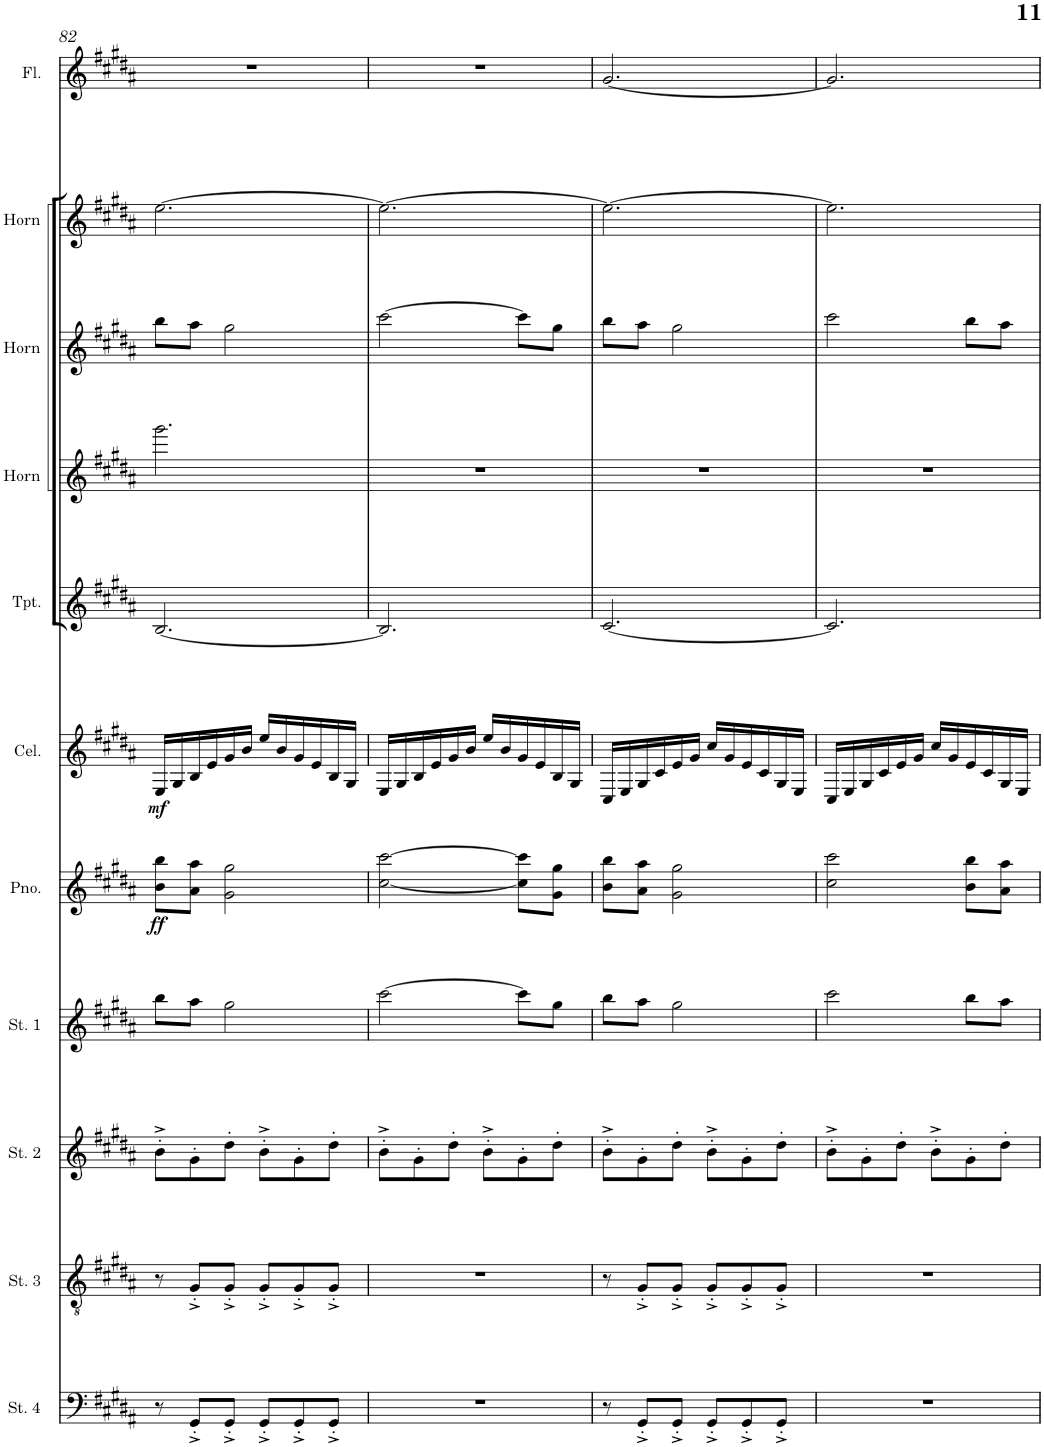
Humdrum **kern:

**kern	**kern	**kern	**kern	**kern	**dynam	**kern	**dynam	**kern	**kern	**kern	**kern	**kern	**kern
*part12	*part11	*part10	*part9	*part8	*part8	*part7	*part7	*part6	*part5	*part4	*part3	*part2	*part1
*staff12	*staff11	*staff10	*staff9	*staff8	*staff8	*staff7	*staff7	*staff6	*staff5	*staff4	*staff3	*staff2	*staff1
*I"Strings 4	*I"Strings 3	*I"Strings 2	*I"Strings 1	*I"Piano	*	*I"Celesta	*	*I"Trumpet	*I"Horn	*I"Horn	*I"Horn	*I"Flute	*I"Piccolo
*I'St. 4	*I'St. 3	*I'St. 2	*I'St. 1	*I'Pno.	*	*I'Cel.	*	*I'Tpt.	*I'Horn	*I'Horn	*I'Horn	*I'Fl.	*I'Picc.
!!LO:PB:g=z
*clefF4	*clefGv2	*clefG2	*clefG2	*clefG2	*	*clefG2	*	*clefG2	*clefG2	*clefG2	*clefG2	*clefG2	*clefG2
*	*	*	*	*	*	*Trd-7c-12	*	*Trd1c2	*Trd7c12	*Trd7c12	*Trd7c12	*	*Trd-7c-12
*k[f#c#g#d#a#]	*k[f#c#g#d#a#]	*k[f#c#g#d#a#]	*k[f#c#g#d#a#]	*k[f#c#g#d#a#]	*	*k[f#c#g#d#a#]	*	*k[f#c#g#d#a#]	*k[f#c#g#d#a#]	*k[f#c#g#d#a#]	*k[f#c#g#d#a#]	*k[f#c#g#d#a#]	*k[f#c#g#d#a#]
*M6/8	*M6/8	*M6/8	*M6/8	*M6/8	*	*M6/8	*	*M6/8	*M6/8	*M6/8	*M6/8	*M6/8	*M6/8
=82	=82	=82	=82	=82	=82	=82	=82	=82	=82	=82	=82	=82	=82
!	!	!	!	!	!LO:DY:b	!	!LO:DY:b	!	!	!	!	!	!
8r	8r	8b'^\L	8bb\L	8b\ 8bb\L	ff	16E/LL	mf	[2.B/	2.ggg#\	8bb\L	[2.ee\	2.r	2.r
.	.	.	.	.	.	16G#/	.	.	.	.	.	.	.
8GG#'^/L	8G#'^/L	8g#'\	8aa#\J	8a#\ 8aa#\J	.	16B/	.	.	.	8aa#\J	.	.	.
.	.	.	.	.	.	16e/	.	.	.	.	.	.	.
8GG#'^/J	8G#'^/J	8dd#'\J	2gg#\	2g#\ 2gg#\	.	16g#/	.	.	.	2gg#\	.	.	.
.	.	.	.	.	.	16b/JJ	.	.	.	.	.	.	.
8GG#'^/L	8G#'^/L	8b'^\L	.	.	.	16ee/LL	.	.	.	.	.	.	.
.	.	.	.	.	.	16b/	.	.	.	.	.	.	.
8GG#'^/	8G#'^/	8g#'\	.	.	.	16g#/	.	.	.	.	.	.	.
.	.	.	.	.	.	16e/	.	.	.	.	.	.	.
8GG#'^/J	8G#'^/J	8dd#'\J	.	.	.	16B/	.	.	.	.	.	.	.
.	.	.	.	.	.	16G#/JJ	.	.	.	.	.	.	.
=83	=83	=83	=83	=83	=83	=83	=83	=83	=83	=83	=83	=83	=83
2.r	2.r	8b'^\L	[2ccc#\	[2cc#\ [2ccc#\	.	16E/LL	.	2.B/]	2.r	[2ccc#\	2.ee\_	2.r	2.r
.	.	.	.	.	.	16G#/	.	.	.	.	.	.	.
.	.	8g#'\	.	.	.	16B/	.	.	.	.	.	.	.
.	.	.	.	.	.	16e/	.	.	.	.	.	.	.
.	.	8dd#'\J	.	.	.	16g#/	.	.	.	.	.	.	.
.	.	.	.	.	.	16b/JJ	.	.	.	.	.	.	.
.	.	8b'^\L	.	.	.	16ee/LL	.	.	.	.	.	.	.
.	.	.	.	.	.	16b/	.	.	.	.	.	.	.
.	.	8g#'\	8ccc#\L]	8cc#\] 8ccc#\]L	.	16g#/	.	.	.	8ccc#\L]	.	.	.
.	.	.	.	.	.	16e/	.	.	.	.	.	.	.
.	.	8dd#'\J	8gg#\J	8g#\ 8gg#\J	.	16B/	.	.	.	8gg#\J	.	.	.
.	.	.	.	.	.	16G#/JJ	.	.	.	.	.	.	.
=84	=84	=84	=84	=84	=84	=84	=84	=84	=84	=84	=84	=84	=84
8r	8r	8b'^\L	8bb\L	8b\ 8bb\L	.	16C#/LL	.	[2.c#/	2.r	8bb\L	2.ee\_	[2.g#/	2.r
.	.	.	.	.	.	16E/	.	.	.	.	.	.	.
8GG#'^/L	8G#'^/L	8g#'\	8aa#\J	8a#\ 8aa#\J	.	16G#/	.	.	.	8aa#\J	.	.	.
.	.	.	.	.	.	16c#/	.	.	.	.	.	.	.
8GG#'^/J	8G#'^/J	8dd#'\J	2gg#\	2g#\ 2gg#\	.	16e/	.	.	.	2gg#\	.	.	.
.	.	.	.	.	.	16g#/JJ	.	.	.	.	.	.	.
8GG#'^/L	8G#'^/L	8b'^\L	.	.	.	16cc#/LL	.	.	.	.	.	.	.
.	.	.	.	.	.	16g#/	.	.	.	.	.	.	.
8GG#'^/	8G#'^/	8g#'\	.	.	.	16e/	.	.	.	.	.	.	.
.	.	.	.	.	.	16c#/	.	.	.	.	.	.	.
8GG#'^/J	8G#'^/J	8dd#'\J	.	.	.	16G#/	.	.	.	.	.	.	.
.	.	.	.	.	.	16E/JJ	.	.	.	.	.	.	.
=85	=85	=85	=85	=85	=85	=85	=85	=85	=85	=85	=85	=85	=85
2.r	2.r	8b'^\L	2ccc#\	2cc#\ 2ccc#\	.	16C#/LL	.	2.c#/]	2.r	2ccc#\	2.ee\]	2.g#/]	2.r
.	.	.	.	.	.	16E/	.	.	.	.	.	.	.
.	.	8g#'\	.	.	.	16G#/	.	.	.	.	.	.	.
.	.	.	.	.	.	16c#/	.	.	.	.	.	.	.
.	.	8dd#'\J	.	.	.	16e/	.	.	.	.	.	.	.
.	.	.	.	.	.	16g#/JJ	.	.	.	.	.	.	.
.	.	8b'^\L	.	.	.	16cc#/LL	.	.	.	.	.	.	.
.	.	.	.	.	.	16g#/	.	.	.	.	.	.	.
.	.	8g#'\	8bb\L	8b\ 8bb\L	.	16e/	.	.	.	8bb\L	.	.	.
.	.	.	.	.	.	16c#/	.	.	.	.	.	.	.
.	.	8dd#'\J	8aa#\J	8a#\ 8aa#\J	.	16G#/	.	.	.	8aa#\J	.	.	.
.	.	.	.	.	.	16E/JJ	.	.	.	.	.	.	.
=	=	=	=	=	=	=	=	=	=	=	=	=	=
*-	*-	*-	*-	*-	*-	*-	*-	*-	*-	*-	*-	*-	*-
